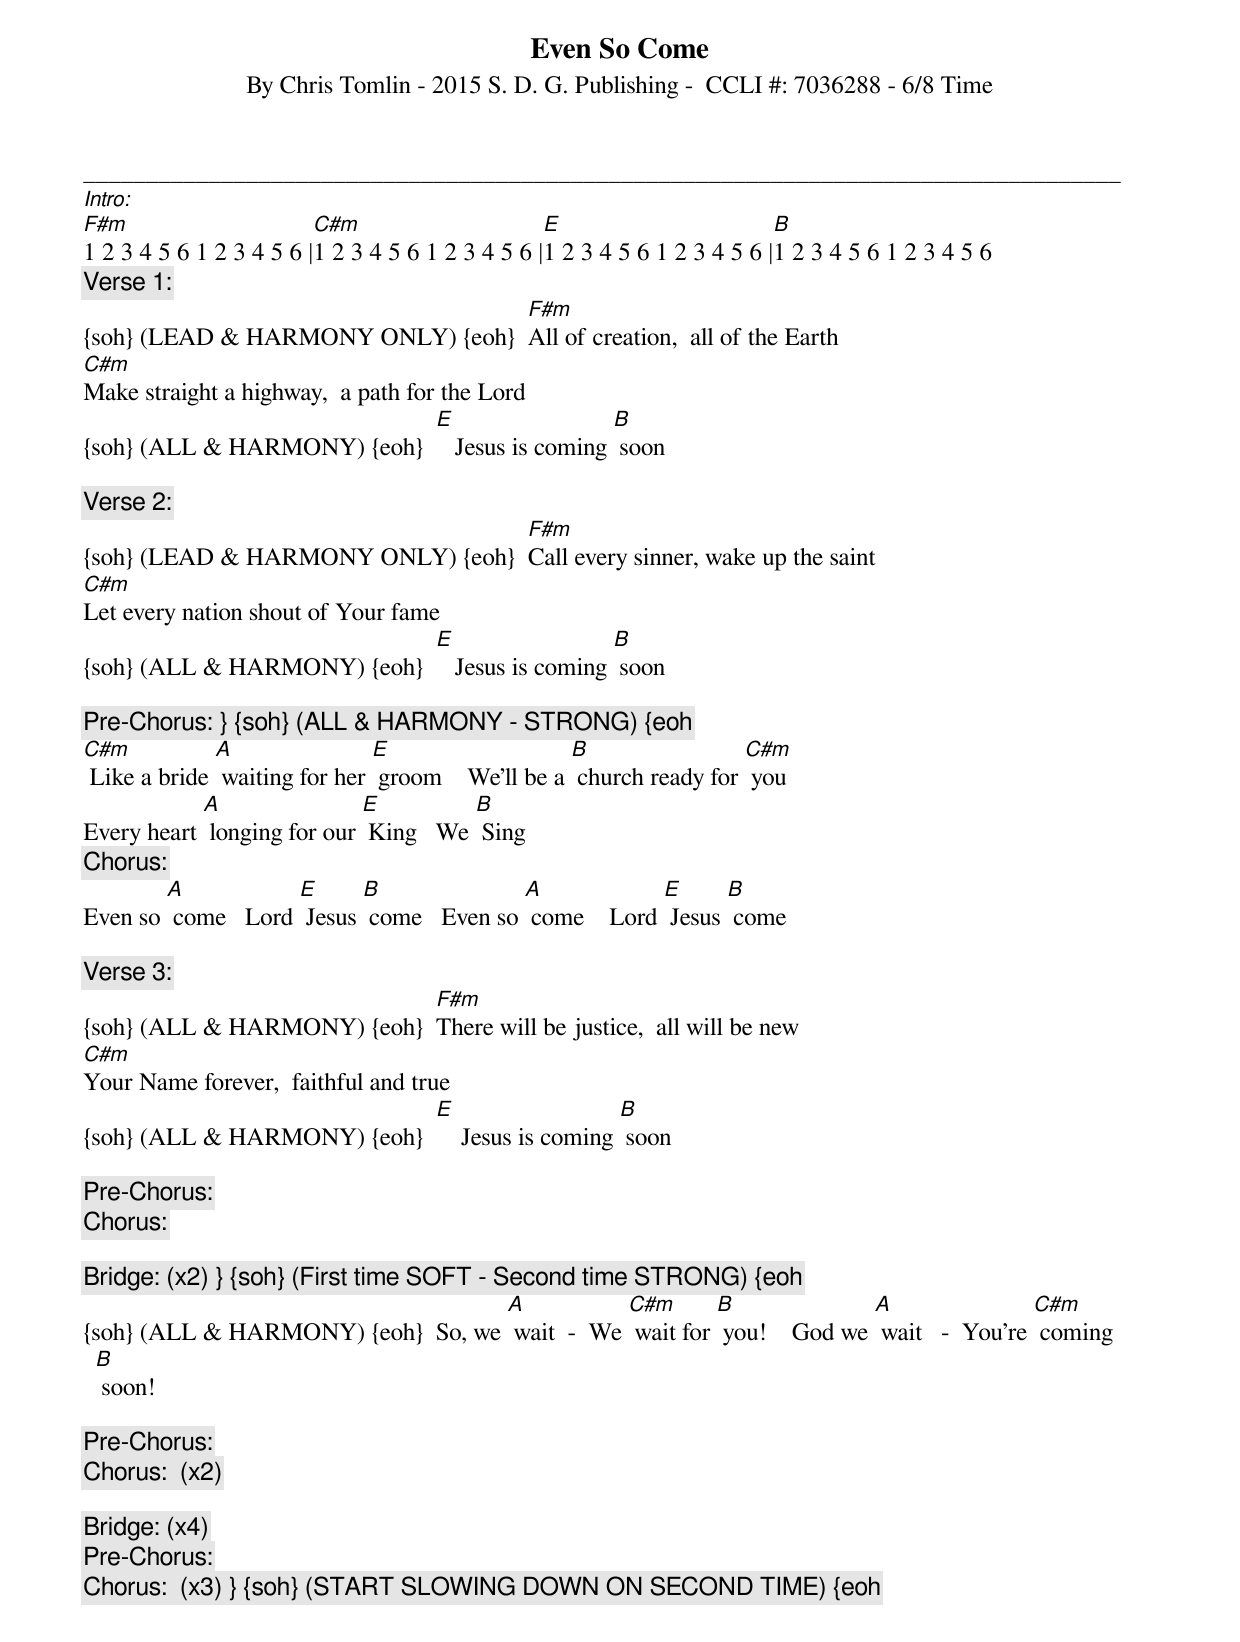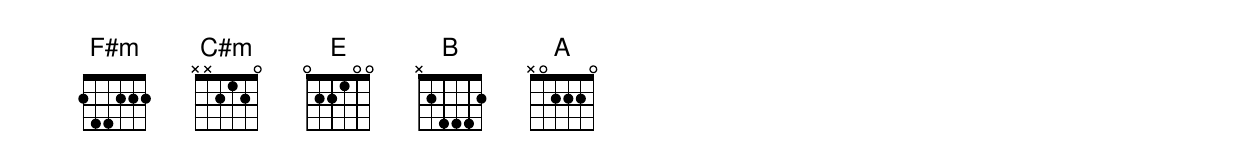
{title: Even So Come}
{subtitle: By Chris Tomlin - 2015 S. D. G. Publishing -  CCLI #: 7036288 - 6/8 Time}
___________________________________________________________________________________
[Intro:]
[F#m]1 2 3 4 5 6 1 2 3 4 5 6 |[C#m]1 2 3 4 5 6 1 2 3 4 5 6 |[E]1 2 3 4 5 6 1 2 3 4 5 6 |[B]1 2 3 4 5 6 1 2 3 4 5 6
{c: Verse 1: }
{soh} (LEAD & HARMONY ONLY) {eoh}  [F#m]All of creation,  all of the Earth
[C#m]Make straight a highway,  a path for the Lord
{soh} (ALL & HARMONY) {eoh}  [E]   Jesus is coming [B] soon

{c: Verse 2: }
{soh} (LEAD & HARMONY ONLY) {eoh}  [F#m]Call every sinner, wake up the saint
[C#m]Let every nation shout of Your fame
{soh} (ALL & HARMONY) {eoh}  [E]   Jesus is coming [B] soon

{c: Pre-Chorus: } {soh} (ALL & HARMONY - STRONG) {eoh}
[C#m] Like a bride [A] waiting for her [E] groom    We'll be a [B] church ready for [C#m] you
Every heart [A] longing for our [E] King   We [B] Sing
{c: Chorus: }
Even so [A] come   Lord [E] Jesus [B] come   Even so [A] come    Lord [E] Jesus [B] come

{c: Verse 3: }
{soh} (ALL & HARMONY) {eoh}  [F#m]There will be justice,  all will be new
[C#m]Your Name forever,  faithful and true
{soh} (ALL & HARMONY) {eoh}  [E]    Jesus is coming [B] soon

{c: Pre-Chorus: }
{c: Chorus: }

{c: Bridge: (x2) } {soh} (First time SOFT - Second time STRONG) {eoh}
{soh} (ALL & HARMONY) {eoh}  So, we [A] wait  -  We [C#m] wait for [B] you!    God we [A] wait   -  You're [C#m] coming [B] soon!

{c: Pre-Chorus: }
{c: Chorus:  (x2) }

{c: Bridge: (x4) }
{c: Pre-Chorus: }
{c: Chorus:  (x3) } {soh} (START SLOWING DOWN ON SECOND TIME) {eoh}

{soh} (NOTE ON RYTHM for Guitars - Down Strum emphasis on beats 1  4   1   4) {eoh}
